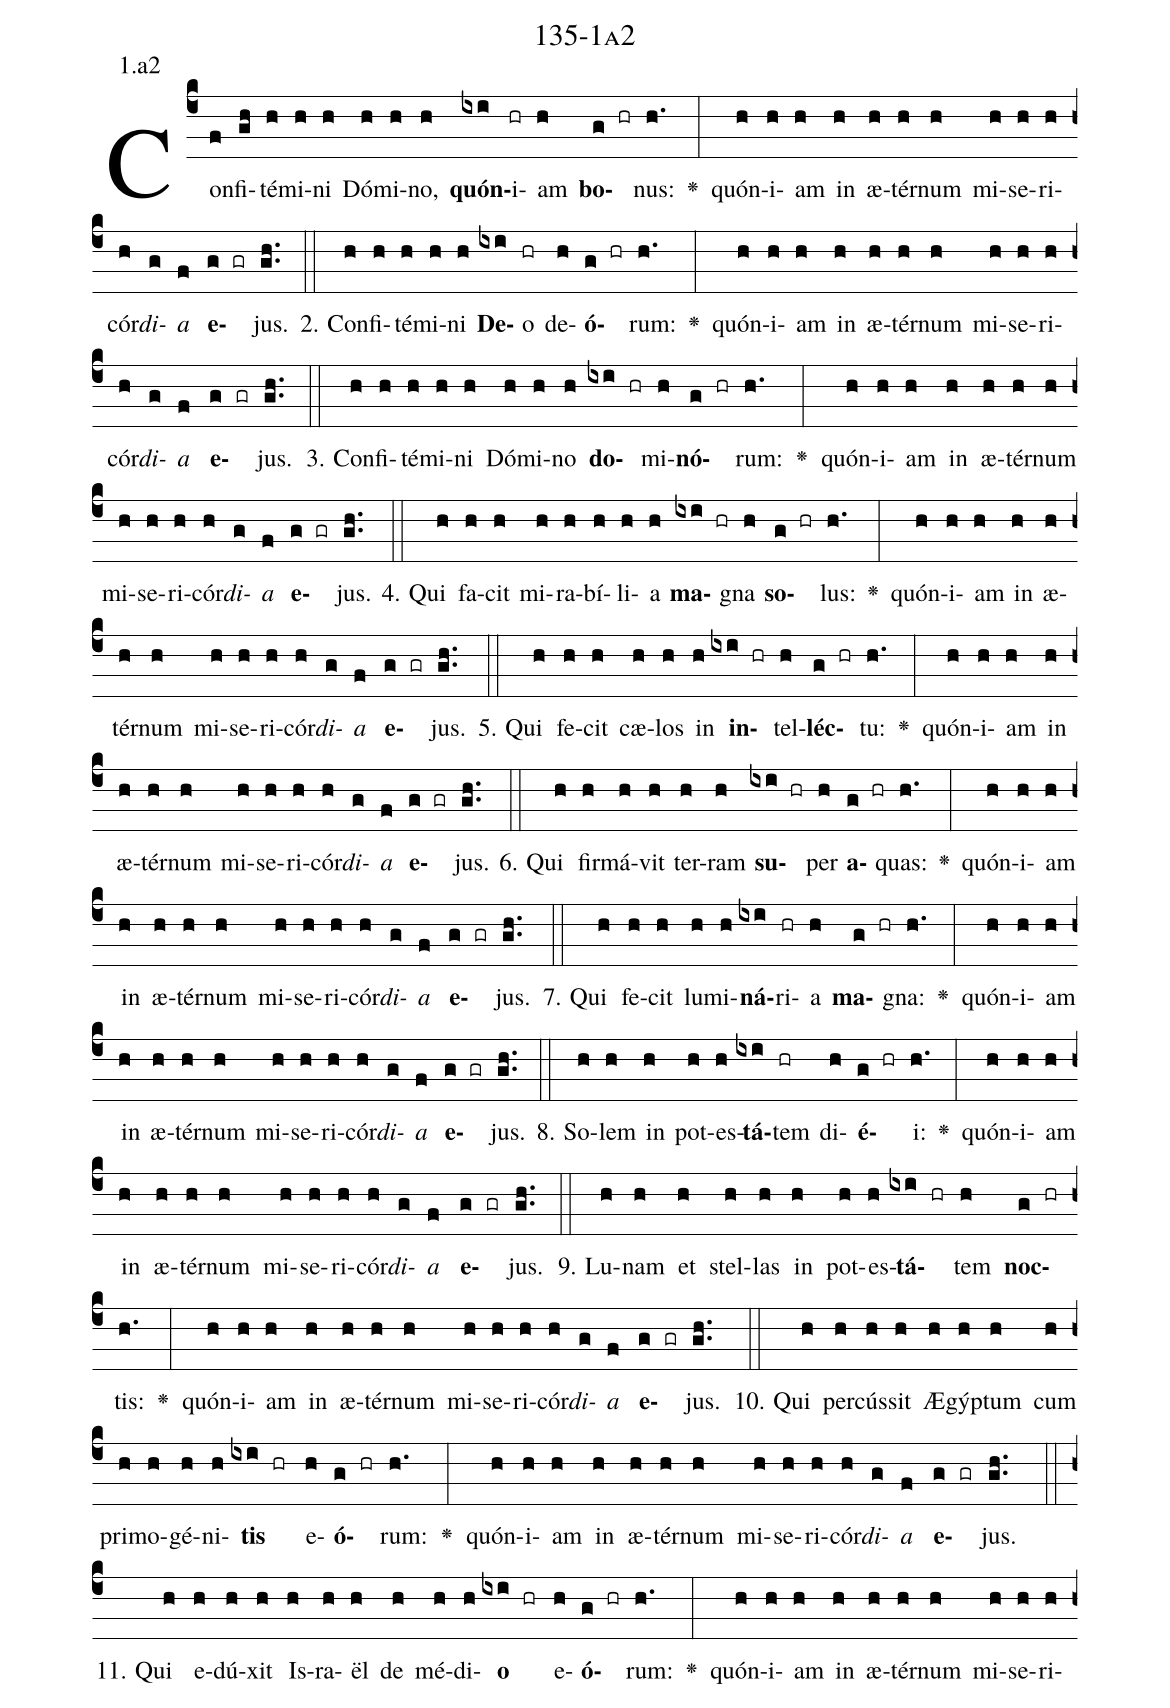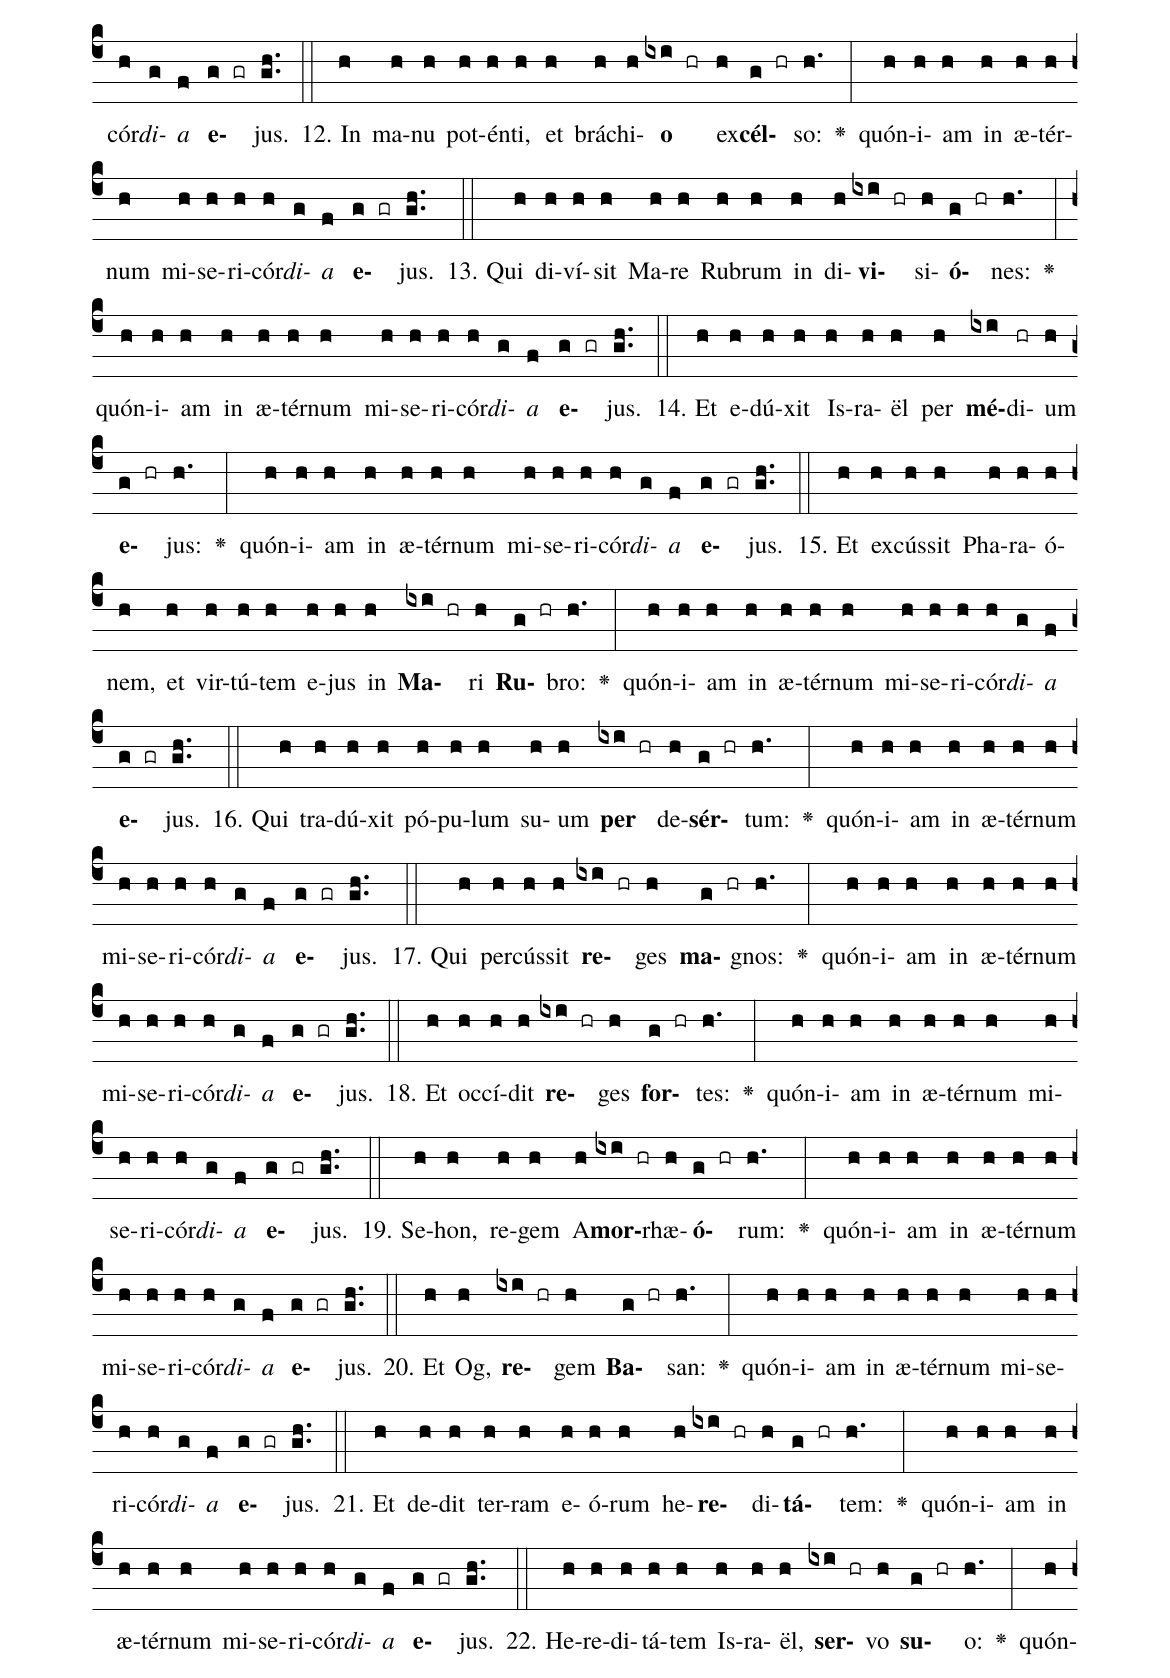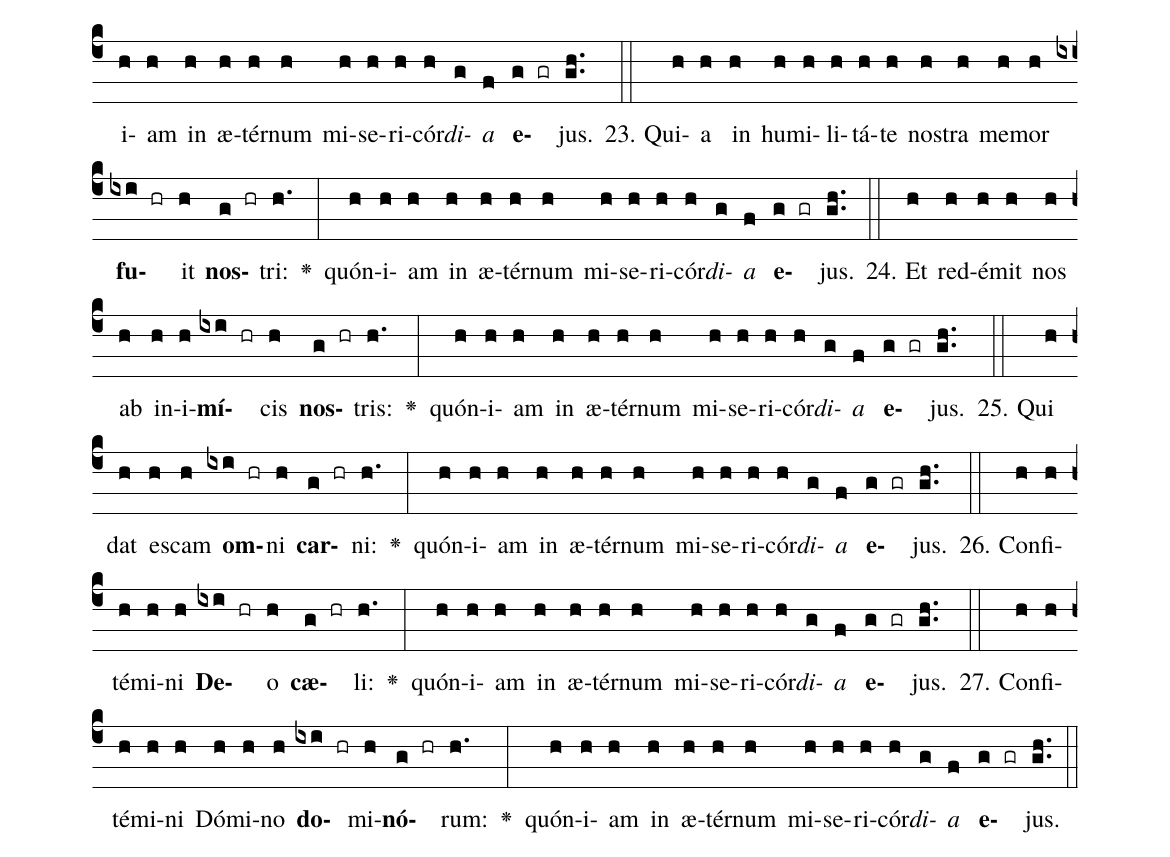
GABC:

name: 135-1a2;
annotation: 1.a2;
%%
(c4)Con(f)fi(gh)té(h)mi(h)ni(h) Dó(h)mi(h)no,(h) <b>quón</b>(ixi)i(hr)am(h) <b>bo</b>(g hr)nus:(h.) <v>\greheightstar</v>(:) quón(h)i(h)am(h) in(h) æ(h)tér(h)num(h) mi(h)se(h)ri(h)cór(h)<i>di</i>(g)<i>a</i>(f) <b>e</b>(g gr)jus.(gh..) (::)
2. Con(h)fi(h)té(h)mi(h)ni(h) <b>De</b>(ixi)o(hr) de(h)<b>ó</b>(g hr)rum:(h.) <v>\greheightstar</v>(:) quón(h)i(h)am(h) in(h) æ(h)tér(h)num(h) mi(h)se(h)ri(h)cór(h)<i>di</i>(g)<i>a</i>(f) <b>e</b>(g gr)jus.(gh..) (::)
3. Con(h)fi(h)té(h)mi(h)ni(h) Dó(h)mi(h)no(h) <b>do</b>(ixi hr)mi(h)<b>nó</b>(g hr)rum:(h.) <v>\greheightstar</v>(:) quón(h)i(h)am(h) in(h) æ(h)tér(h)num(h) mi(h)se(h)ri(h)cór(h)<i>di</i>(g)<i>a</i>(f) <b>e</b>(g gr)jus.(gh..) (::)
4. Qui(h) fa(h)cit(h) mi(h)ra(h)bí(h)li(h)a(h) <b>ma</b>(ixi hr)gna(h) <b>so</b>(g hr)lus:(h.) <v>\greheightstar</v>(:) quón(h)i(h)am(h) in(h) æ(h)tér(h)num(h) mi(h)se(h)ri(h)cór(h)<i>di</i>(g)<i>a</i>(f) <b>e</b>(g gr)jus.(gh..) (::)
5. Qui(h) fe(h)cit(h) cæ(h)los(h) in(h) <b>in</b>(ixi hr)tel(h)<b>léc</b>(g hr)tu:(h.) <v>\greheightstar</v>(:) quón(h)i(h)am(h) in(h) æ(h)tér(h)num(h) mi(h)se(h)ri(h)cór(h)<i>di</i>(g)<i>a</i>(f) <b>e</b>(g gr)jus.(gh..) (::)
6. Qui(h) fir(h)má(h)vit(h) ter(h)ram(h) <b>su</b>(ixi hr)per(h) <b>a</b>(g hr)quas:(h.) <v>\greheightstar</v>(:) quón(h)i(h)am(h) in(h) æ(h)tér(h)num(h) mi(h)se(h)ri(h)cór(h)<i>di</i>(g)<i>a</i>(f) <b>e</b>(g gr)jus.(gh..) (::)
7. Qui(h) fe(h)cit(h) lu(h)mi(h)<b>ná</b>(ixi)ri(hr)a(h) <b>ma</b>(g hr)gna:(h.) <v>\greheightstar</v>(:) quón(h)i(h)am(h) in(h) æ(h)tér(h)num(h) mi(h)se(h)ri(h)cór(h)<i>di</i>(g)<i>a</i>(f) <b>e</b>(g gr)jus.(gh..) (::)
8. So(h)lem(h) in(h) pot(h)es(h)<b>tá</b>(ixi)tem(hr) di(h)<b>é</b>(g hr)i:(h.) <v>\greheightstar</v>(:) quón(h)i(h)am(h) in(h) æ(h)tér(h)num(h) mi(h)se(h)ri(h)cór(h)<i>di</i>(g)<i>a</i>(f) <b>e</b>(g gr)jus.(gh..) (::)
9. Lu(h)nam(h) et(h) stel(h)las(h) in(h) pot(h)es(h)<b>tá</b>(ixi hr)tem(h) <b>noc</b>(g hr)tis:(h.) <v>\greheightstar</v>(:) quón(h)i(h)am(h) in(h) æ(h)tér(h)num(h) mi(h)se(h)ri(h)cór(h)<i>di</i>(g)<i>a</i>(f) <b>e</b>(g gr)jus.(gh..) (::)
10. Qui(h) per(h)cús(h)sit(h) Æ(h)gýp(h)tum(h) cum(h) pri(h)mo(h)gé(h)ni(h)<b>tis</b>(ixi hr) e(h)<b>ó</b>(g hr)rum:(h.) <v>\greheightstar</v>(:) quón(h)i(h)am(h) in(h) æ(h)tér(h)num(h) mi(h)se(h)ri(h)cór(h)<i>di</i>(g)<i>a</i>(f) <b>e</b>(g gr)jus.(gh..) (::)
11. Qui(h) e(h)dú(h)xit(h) Is(h)ra(h)ël(h) de(h) mé(h)di(h)<b>o</b>(ixi hr) e(h)<b>ó</b>(g hr)rum:(h.) <v>\greheightstar</v>(:) quón(h)i(h)am(h) in(h) æ(h)tér(h)num(h) mi(h)se(h)ri(h)cór(h)<i>di</i>(g)<i>a</i>(f) <b>e</b>(g gr)jus.(gh..) (::)
12. In(h) ma(h)nu(h) pot(h)én(h)ti,(h) et(h) brá(h)chi(h)<b>o</b>(ixi hr) ex(h)<b>cél</b>(g hr)so:(h.) <v>\greheightstar</v>(:) quón(h)i(h)am(h) in(h) æ(h)tér(h)num(h) mi(h)se(h)ri(h)cór(h)<i>di</i>(g)<i>a</i>(f) <b>e</b>(g gr)jus.(gh..) (::)
13. Qui(h) di(h)ví(h)sit(h) Ma(h)re(h) Ru(h)brum(h) in(h) di(h)<b>vi</b>(ixi hr)si(h)<b>ó</b>(g hr)nes:(h.) <v>\greheightstar</v>(:) quón(h)i(h)am(h) in(h) æ(h)tér(h)num(h) mi(h)se(h)ri(h)cór(h)<i>di</i>(g)<i>a</i>(f) <b>e</b>(g gr)jus.(gh..) (::)
14. Et(h) e(h)dú(h)xit(h) Is(h)ra(h)ël(h) per(h) <b>mé</b>(ixi)di(hr)um(h) <b>e</b>(g hr)jus:(h.) <v>\greheightstar</v>(:) quón(h)i(h)am(h) in(h) æ(h)tér(h)num(h) mi(h)se(h)ri(h)cór(h)<i>di</i>(g)<i>a</i>(f) <b>e</b>(g gr)jus.(gh..) (::)
15. Et(h) ex(h)cús(h)sit(h) Pha(h)ra(h)ó(h)nem,(h) et(h) vir(h)tú(h)tem(h) e(h)jus(h) in(h) <b>Ma</b>(ixi hr)ri(h) <b>Ru</b>(g hr)bro:(h.) <v>\greheightstar</v>(:) quón(h)i(h)am(h) in(h) æ(h)tér(h)num(h) mi(h)se(h)ri(h)cór(h)<i>di</i>(g)<i>a</i>(f) <b>e</b>(g gr)jus.(gh..) (::)
16. Qui(h) tra(h)dú(h)xit(h) pó(h)pu(h)lum(h) su(h)um(h) <b>per</b>(ixi hr) de(h)<b>sér</b>(g hr)tum:(h.) <v>\greheightstar</v>(:) quón(h)i(h)am(h) in(h) æ(h)tér(h)num(h) mi(h)se(h)ri(h)cór(h)<i>di</i>(g)<i>a</i>(f) <b>e</b>(g gr)jus.(gh..) (::)
17. Qui(h) per(h)cús(h)sit(h) <b>re</b>(ixi hr)ges(h) <b>ma</b>(g hr)gnos:(h.) <v>\greheightstar</v>(:) quón(h)i(h)am(h) in(h) æ(h)tér(h)num(h) mi(h)se(h)ri(h)cór(h)<i>di</i>(g)<i>a</i>(f) <b>e</b>(g gr)jus.(gh..) (::)
18. Et(h) oc(h)cí(h)dit(h) <b>re</b>(ixi hr)ges(h) <b>for</b>(g hr)tes:(h.) <v>\greheightstar</v>(:) quón(h)i(h)am(h) in(h) æ(h)tér(h)num(h) mi(h)se(h)ri(h)cór(h)<i>di</i>(g)<i>a</i>(f) <b>e</b>(g gr)jus.(gh..) (::)
19. Se(h)hon,(h) re(h)gem(h) A(h)<b>mor</b>(ixi hr)rhæ(h)<b>ó</b>(g hr)rum:(h.) <v>\greheightstar</v>(:) quón(h)i(h)am(h) in(h) æ(h)tér(h)num(h) mi(h)se(h)ri(h)cór(h)<i>di</i>(g)<i>a</i>(f) <b>e</b>(g gr)jus.(gh..) (::)
20. Et(h) Og,(h) <b>re</b>(ixi hr)gem(h) <b>Ba</b>(g hr)san:(h.) <v>\greheightstar</v>(:) quón(h)i(h)am(h) in(h) æ(h)tér(h)num(h) mi(h)se(h)ri(h)cór(h)<i>di</i>(g)<i>a</i>(f) <b>e</b>(g gr)jus.(gh..) (::)
21. Et(h) de(h)dit(h) ter(h)ram(h) e(h)ó(h)rum(h) he(h)<b>re</b>(ixi hr)di(h)<b>tá</b>(g hr)tem:(h.) <v>\greheightstar</v>(:) quón(h)i(h)am(h) in(h) æ(h)tér(h)num(h) mi(h)se(h)ri(h)cór(h)<i>di</i>(g)<i>a</i>(f) <b>e</b>(g gr)jus.(gh..) (::)
22. He(h)re(h)di(h)tá(h)tem(h) Is(h)ra(h)ël,(h) <b>ser</b>(ixi hr)vo(h) <b>su</b>(g hr)o:(h.) <v>\greheightstar</v>(:) quón(h)i(h)am(h) in(h) æ(h)tér(h)num(h) mi(h)se(h)ri(h)cór(h)<i>di</i>(g)<i>a</i>(f) <b>e</b>(g gr)jus.(gh..) (::)
23. Qui(h)a(h) in(h) hu(h)mi(h)li(h)tá(h)te(h) nos(h)tra(h) me(h)mor(h) <b>fu</b>(ixi hr)it(h) <b>nos</b>(g hr)tri:(h.) <v>\greheightstar</v>(:) quón(h)i(h)am(h) in(h) æ(h)tér(h)num(h) mi(h)se(h)ri(h)cór(h)<i>di</i>(g)<i>a</i>(f) <b>e</b>(g gr)jus.(gh..) (::)
24. Et(h) red(h)é(h)mit(h) nos(h) ab(h) in(h)i(h)<b>mí</b>(ixi hr)cis(h) <b>nos</b>(g hr)tris:(h.) <v>\greheightstar</v>(:) quón(h)i(h)am(h) in(h) æ(h)tér(h)num(h) mi(h)se(h)ri(h)cór(h)<i>di</i>(g)<i>a</i>(f) <b>e</b>(g gr)jus.(gh..) (::)
25. Qui(h) dat(h) es(h)cam(h) <b>om</b>(ixi hr)ni(h) <b>car</b>(g hr)ni:(h.) <v>\greheightstar</v>(:) quón(h)i(h)am(h) in(h) æ(h)tér(h)num(h) mi(h)se(h)ri(h)cór(h)<i>di</i>(g)<i>a</i>(f) <b>e</b>(g gr)jus.(gh..) (::)
26. Con(h)fi(h)té(h)mi(h)ni(h) <b>De</b>(ixi hr)o(h) <b>cæ</b>(g hr)li:(h.) <v>\greheightstar</v>(:) quón(h)i(h)am(h) in(h) æ(h)tér(h)num(h) mi(h)se(h)ri(h)cór(h)<i>di</i>(g)<i>a</i>(f) <b>e</b>(g gr)jus.(gh..) (::)
27. Con(h)fi(h)té(h)mi(h)ni(h) Dó(h)mi(h)no(h) <b>do</b>(ixi hr)mi(h)<b>nó</b>(g hr)rum:(h.) <v>\greheightstar</v>(:) quón(h)i(h)am(h) in(h) æ(h)tér(h)num(h) mi(h)se(h)ri(h)cór(h)<i>di</i>(g)<i>a</i>(f) <b>e</b>(g gr)jus.(gh..) (::)
